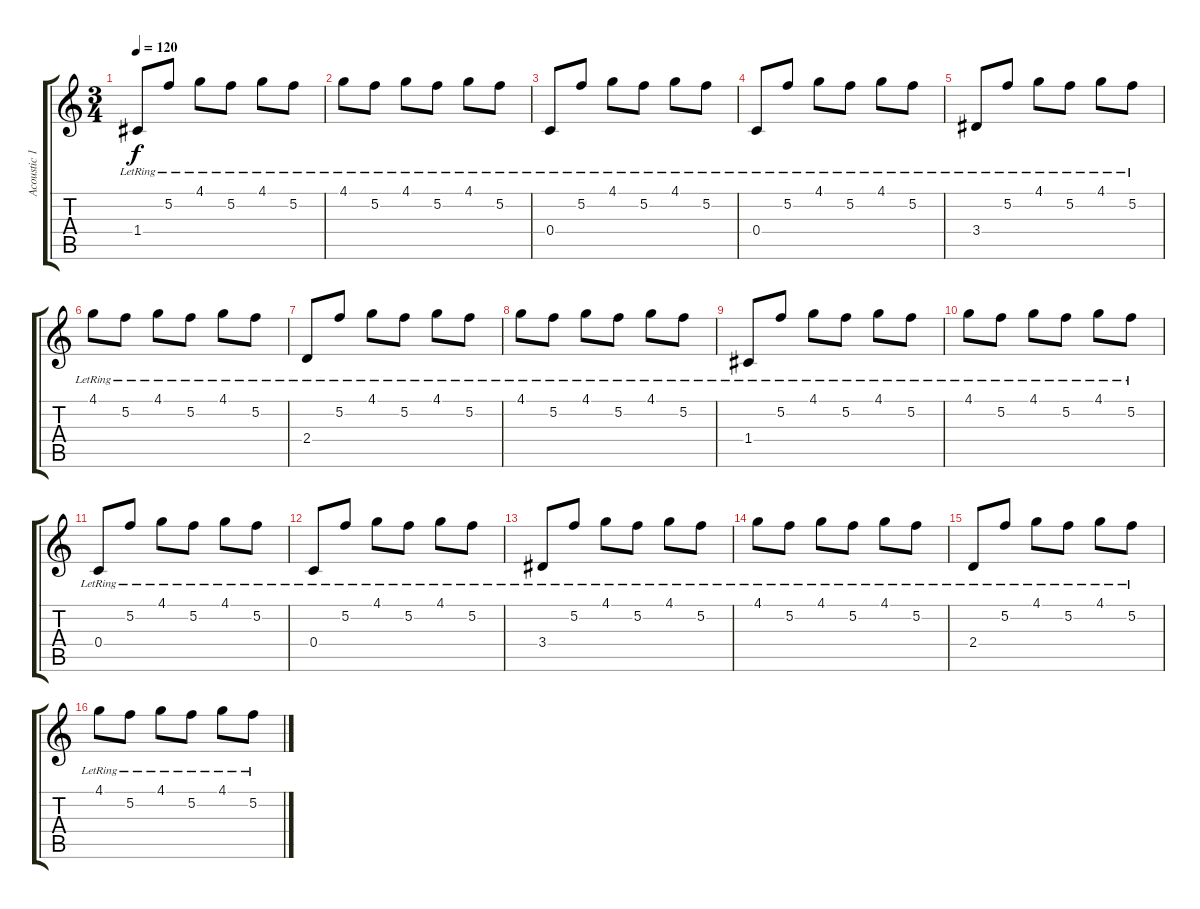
\track ("Acoustic 1" "Acoustic 1") {instrument acousticguitarsteel}
\staff {score tabs}
\tuning (Eb4 C4 G3 C3 G2 C2) {hide}
\ts (3 4)
\tempo 120
\clef g2
\ks c
1.4{lr}.8{dy f} 5.2{lr}.8 4.1{lr}.8 5.2{lr}.8 4.1{lr}.8 5.2{lr}.8 |
4.1{lr}.8 5.2{lr}.8 4.1{lr}.8 5.2{lr}.8 4.1{lr}.8 5.2{lr}.8 |
0.4{lr}.8 5.2{lr}.8 4.1{lr}.8 5.2{lr}.8 4.1{lr}.8 5.2{lr}.8 |
0.4{lr}.8 5.2{lr}.8 4.1{lr}.8 5.2{lr}.8 4.1{lr}.8 5.2{lr}.8 |
3.4{lr}.8 5.2{lr}.8 4.1{lr}.8 5.2{lr}.8 4.1{lr}.8 5.2{lr}.8 |
4.1{lr}.8 5.2{lr}.8 4.1{lr}.8 5.2{lr}.8 4.1{lr}.8 5.2{lr}.8 |
2.4{lr}.8 5.2{lr}.8 4.1{lr}.8 5.2{lr}.8 4.1{lr}.8 5.2{lr}.8 |
4.1{lr}.8 5.2{lr}.8 4.1{lr}.8 5.2{lr}.8 4.1{lr}.8 5.2{lr}.8 |
1.4{lr}.8 5.2{lr}.8 4.1{lr}.8 5.2{lr}.8 4.1{lr}.8 5.2{lr}.8 |
4.1{lr}.8 5.2{lr}.8 4.1{lr}.8 5.2{lr}.8 4.1{lr}.8 5.2{lr}.8 |
0.4{lr}.8 5.2{lr}.8 4.1{lr}.8 5.2{lr}.8 4.1{lr}.8 5.2{lr}.8 |
0.4{lr}.8 5.2{lr}.8 4.1{lr}.8 5.2{lr}.8 4.1{lr}.8 5.2{lr}.8 |
3.4{lr}.8 5.2{lr}.8 4.1{lr}.8 5.2{lr}.8 4.1{lr}.8 5.2{lr}.8 |
4.1{lr}.8 5.2{lr}.8 4.1{lr}.8 5.2{lr}.8 4.1{lr}.8 5.2{lr}.8 |
2.4{lr}.8 5.2{lr}.8 4.1{lr}.8 5.2{lr}.8 4.1{lr}.8 5.2{lr}.8 |
4.1{lr}.8 5.2{lr}.8 4.1{lr}.8 5.2{lr}.8 4.1{lr}.8 5.2{lr}.8
